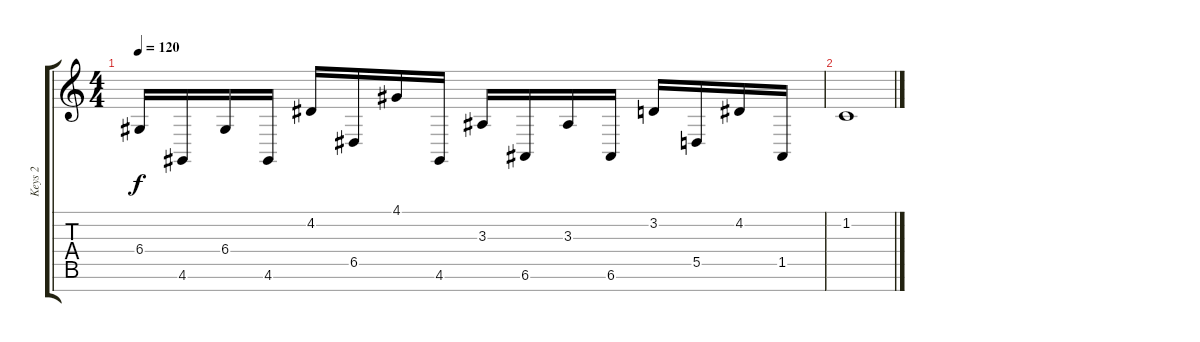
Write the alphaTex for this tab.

\track ("Keys 2" "Keys 2") {instrument fx1rain}
\staff {score tabs}
\tuning (E4 B3 G3 D3 A2 E2 B1) {hide}
\ts (4 4)
\tempo 120
\clef g2
\ks c
6.4.16{dy f} 4.6.16 6.4.16 4.6.16 4.2.16 6.5.16 4.1.16 4.6.16 3.3.16 6.6.16 3.3.16 6.6.16 3.2.16 5.5.16 4.2.16 1.5.16 |
1.2.1
